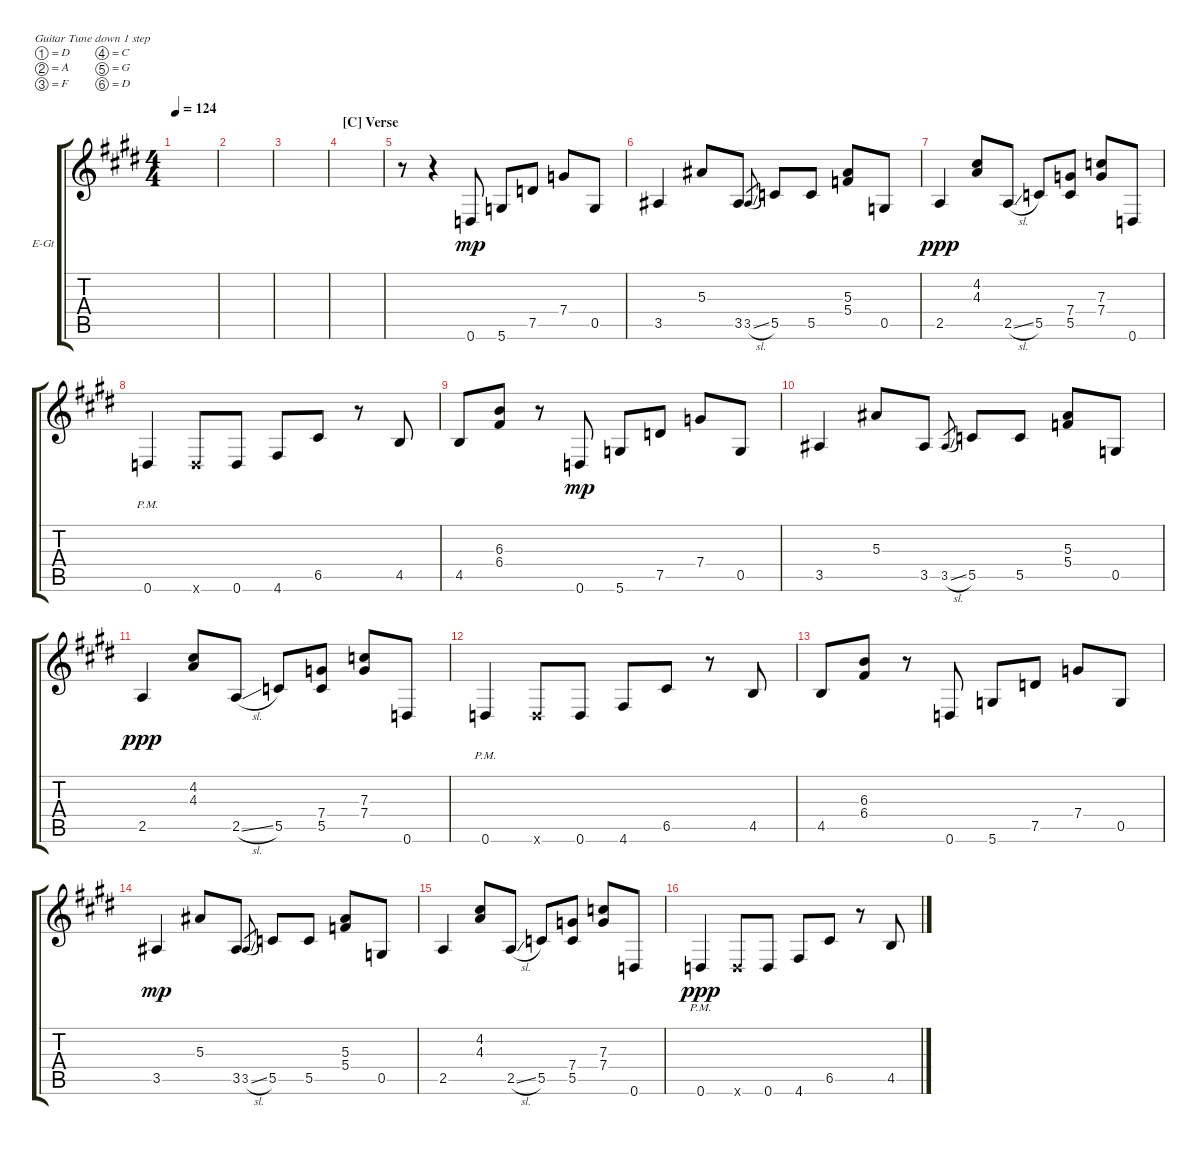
\defaultSystemsLayout 4
\bracketExtendMode groupsimilarinstruments
\firstSystemTrackNameOrientation horizontal
\otherSystemsTrackNameOrientation horizontal
\track ("Electric Guitar" "E-Gt") {instrument distortionguitar}
\staff {score tabs}
\tuning (D4 A3 F3 C3 G2 D2)
\ts (4 4)
\tempo 124
\clef g2
\scale
1.07818
\ks e
|
\scale
0.921816 |
\scale
1.07818 |
\section ("C" "Verse")
\scale
0.921816 |
\scale
1.07818 r.8 r.4 0.6.8{dy mp} 5.6.8 7.5.8 7.4.8 0.5.8 |
\scale
0.921816 3.5.4 5.3.8 3.5.8 3.5{sl}.8{gr} 5.5.8 5.5.8 (5.4 5.3).8 0.5.8 |
\scale
1.07818 2.5.4{dy ppp} (4.2 4.3).8 2.5{sl}.8 5.5.8 (5.5 7.4).8 (7.4 7.3).8 0.6.8 |
\scale
0.921816 0.6{pm}.4 0.6{x}.8 0.6.8 4.6.8 6.5.8 r.8 4.5.8 |
\scale
1.07818 4.5.8 (6.4 6.3).8 r.8 0.6.8{dy mp} 5.6.8 7.5.8 7.4.8 0.5.8 |
\scale
0.921816 3.5.4 5.3.8 3.5.8 3.5{sl}.8{gr} 5.5.8 5.5.8 (5.4 5.3).8 0.5.8 |
\scale
1.07818 2.5.4{dy ppp} (4.2 4.3).8 2.5{sl}.8 5.5.8 (5.5 7.4).8 (7.4 7.3).8 0.6.8 |
\scale
0.921816 0.6{pm}.4 0.6{x}.8 0.6.8 4.6.8 6.5.8 r.8 4.5.8 |
\scale
1.07818 4.5.8 (6.4 6.3).8 r.8 0.6.8 5.6.8 7.5.8 7.4.8 0.5.8 |
\scale
0.921816 3.5.4{dy mp} 5.3.8 3.5.8 3.5{sl}.8{gr} 5.5.8 5.5.8 (5.4 5.3).8 0.5.8 |
\scale
1.07818 2.5.4 (4.2 4.3).8 2.5{sl}.8 5.5.8 (5.5 7.4).8 (7.4 7.3).8 0.6.8 |
\scale
0.921816 0.6{pm}.4{dy ppp} 0.6{x}.8 0.6.8 4.6.8 6.5.8 r.8 4.5.8
